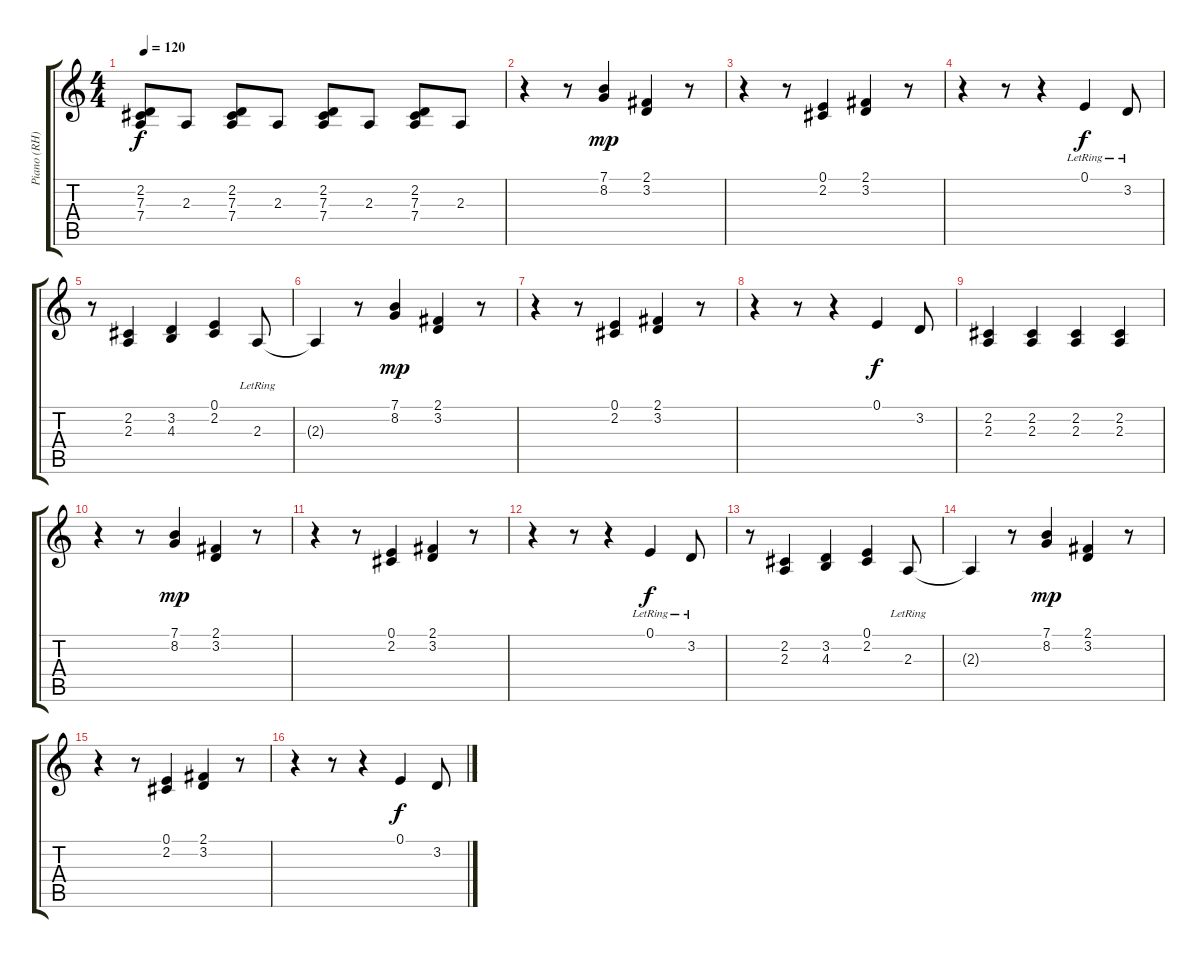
\track ("Piano (RH)" "Piano (RH)") {instrument acousticgrandpiano}
\staff {score tabs}
\tuning (E4 B3 G3 D3 A2 E2) {hide}
\ts (4 4)
\tempo 120
\clef g2
\ks c
(2.2 7.3 7.4).8{dy f} 2.3.8 (2.2 7.3 7.4).8 2.3.8 (2.2 7.3 7.4).8 2.3.8 (2.2 7.3 7.4).8 2.3.8 |
r.4 r.8 (7.1 8.2).4{dy mp} (2.1 3.2).4 r.8 |
r.4 r.8 (0.1 2.2).4 (2.1 3.2).4 r.8 |
r.4 r.8 r.4 0.1{lr}.4{dy f} 3.2{lr}.8 |
r.8 (2.2 2.3).4 (3.2 4.3).4 (0.1 2.2).4 2.3{lr}.8 |
2.3{t}.4 r.8 (7.1 8.2).4{dy mp} (2.1 3.2).4 r.8 |
r.4 r.8 (0.1 2.2).4 (2.1 3.2).4 r.8 |
r.4 r.8 r.4 0.1.4{dy f} 3.2.8 |
(2.2 2.3).4 (2.2 2.3).4 (2.2 2.3).4 (2.2 2.3).4 |
r.4 r.8 (7.1 8.2).4{dy mp} (2.1 3.2).4 r.8 |
r.4 r.8 (0.1 2.2).4 (2.1 3.2).4 r.8 |
r.4 r.8 r.4 0.1{lr}.4{dy f} 3.2{lr}.8 |
r.8 (2.2 2.3).4 (3.2 4.3).4 (0.1 2.2).4 2.3{lr}.8 |
2.3{t}.4 r.8 (7.1 8.2).4{dy mp} (2.1 3.2).4 r.8 |
r.4 r.8 (0.1 2.2).4 (2.1 3.2).4 r.8 |
r.4 r.8 r.4 0.1.4{dy f} 3.2.8
